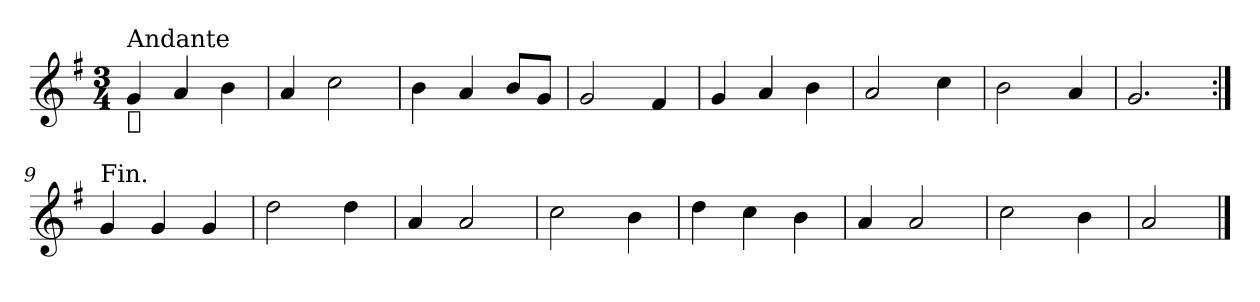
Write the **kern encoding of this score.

**kern
*part1
*staff1
*clefG2
*k[f#]
*e:
*M3/4
=1
!LO:TX:a:t=Andante
!LO:TX:b:t=𝄋
4g/
4a/
4b\
=2
4a/
2cc\
=3
4b\
4a/
8b/L
8g/J
=4
2g/
4f#/
=5
4g/
4a/
4b\
=6
2a/
4cc\
=7
2b\
4a/
!!LO:LB:g=z
=8
2.g/
=9:|!
!LO:TX:a:t=Fin.
4g/
4g/
4g/
=10
2dd\
4dd\
=11
4a/
2a/
=12
2cc\
4b\
=13
4dd\
4cc\
4b\
=14
4a/
2a/
=15
2cc\
4b\
!!LO:LB:g=z
=16
2a/
==
*-
